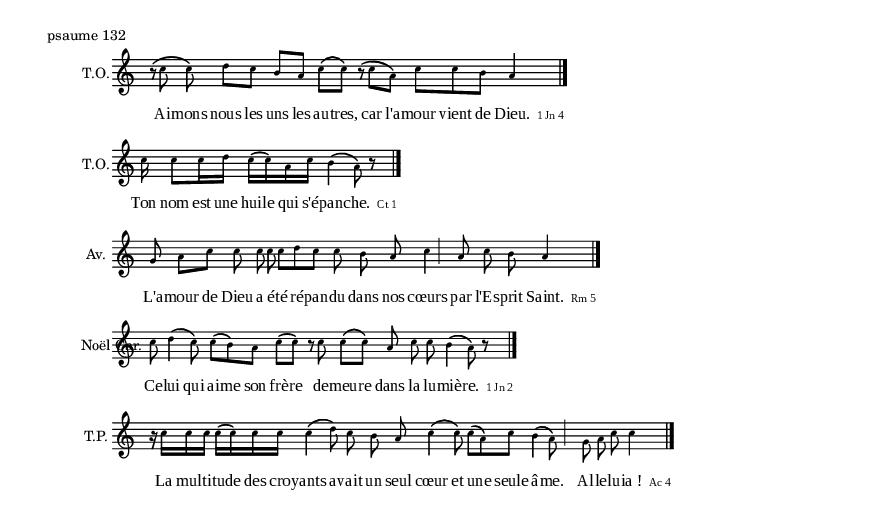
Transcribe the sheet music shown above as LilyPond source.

\version "2.10.0"
 \include "definitions.ly"
 \markup {psaume  132}


\relative c'' { 
	\new Staff {
		\cadenzaOn
		
		\set Staff.instrumentName = \markup{ \center-align { T.O. } }
		\times 2/3 { r8\( c c\) } d[ c] b[ a] c[\( c\)]  \pespace
		\times 2/3 { r8\( c[ a]\) }
		\times 2/3 { c[ c b] } a4		
		\endBar
	}

	\addlyrics {
		
		Ai -- mons nous les uns les au -- tres, car l'a -- mour vient de Dieu.


		\markup { \citation #"1 Jn 4" } }
	
	
}
\relative c'' { 
	\new Staff {
		\cadenzaOn
		\set Staff.instrumentName = \markup{ \center-align { T.O. } }
		s16 c16 c8[ c16 d] c[\( c\) a c] \stemDown b4\( a8\) r8
		\endBar
	}
	\addlyrics {
		Ton nom est une hui -- le qui s'é -- pan -- che.
		\markup { \citation #"Ct 1" } }
	}

\relative c'' { 
	\new Staff {
		\cadenzaOn
		
		\set Staff.instrumentName = \markup{ \center-align { Av. } }
		 g8 a[ c] 
		\times 2/3 { c c c }
		\times 2/3 { c[ d c] } 
		\times 2/3 { c b a }
		c4 \cesure  \pespace
		\times 2/3 {a8 c b } a4
		\endBar
	}

	\addlyrics {
		
		L'a -- mour de Dieu a é -- té ré -- pan -- du dans nos cœurs par l'Es -- prit Saint.

		\markup { \citation #"Rm 5" } }
	
	
}


\relative c'' { 
	\new Staff {
		\cadenzaOn
		
		\set Staff.instrumentName = \markup{ \center-align { Noël Car. } }
		 c8 
		\times 2/3 { d4\( c8\) }
		\times 2/3 { c[\( b\) a] }  
		c[\( c\)] 
		\pespace
		r c c[\( c\)] 
		\times 2/3 { a c c } 
		\stemDown
		b4\( a8\) r 
		\stemNeutral
		\endBar
	}

	\addlyrics {
		
		Ce -- lui qui ai -- me son frè -- re de -- meu -- re dans la lu -- miè -- re. 

		\markup { \citation #"1 Jn 2" } }
	
}

\relative c'' { 
	\new Staff {
		\cadenzaOn
		
		\set Staff.instrumentName = \markup{ \center-align { T.P. } }
		r16 c[ c c] c[\( c\) c c] 
		\times 2/3 { c4\( d8\) }
		\times 2/3 { c b a } 
		\times 2/3 { c4\( c8\) }
		\times 2/3 { c[\( a\) c] }\stemDown
		b4\( a8\) \cesure
		\pespace
		\times 2/3 { g a c } c4
		
		
		\endBar
	}

	\addlyrics {
		
		La mul -- ti -- tu -- de des cro -- yants a -- vait un seul cœur et u -- ne seule â -- me. Al -- le -- lu -- "ia !"

		\markup { \citation #"Ac 4" } }
	
	
}
